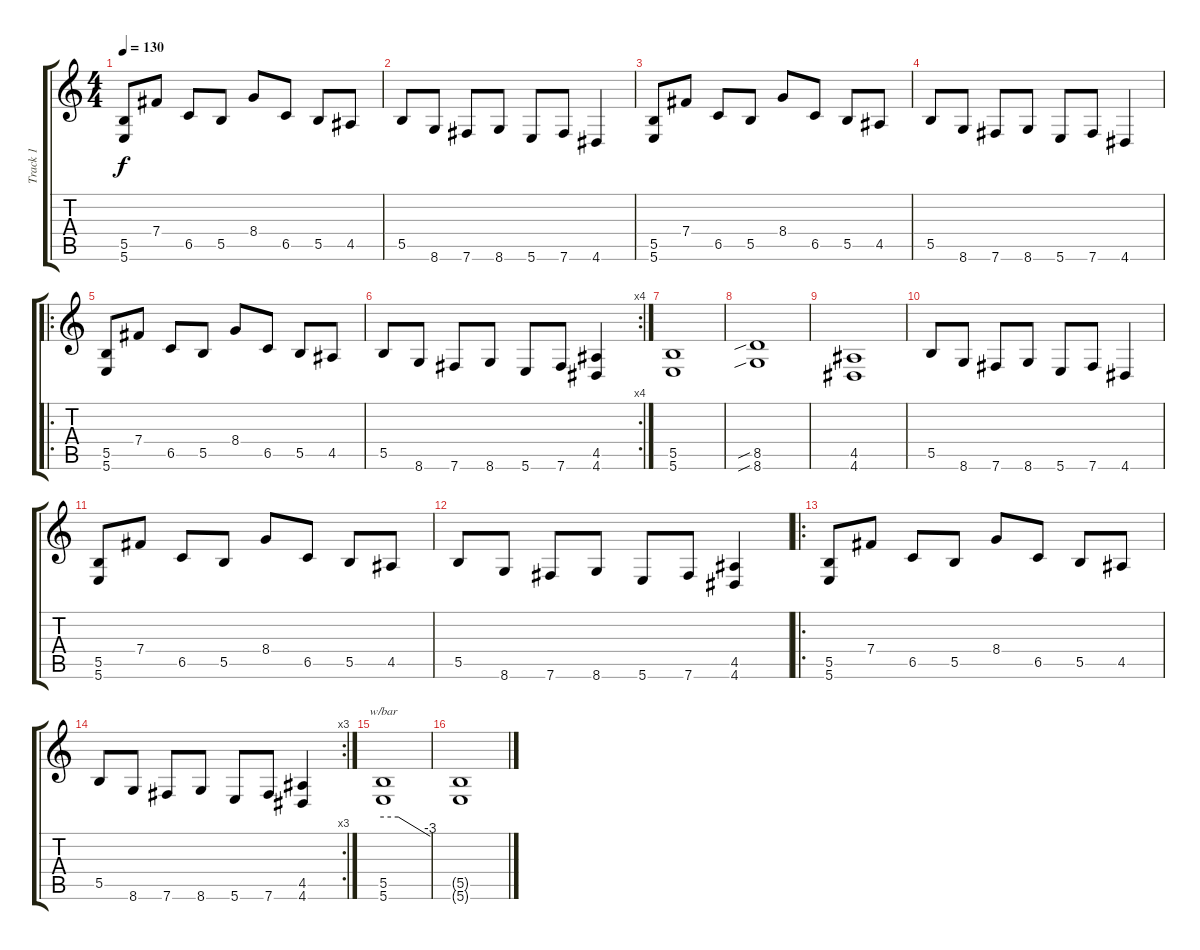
\track ("Track 1" "Track 1") {instrument distortionguitar}
\staff {score tabs}
\tuning (Db4 Ab3 E3 B2 Gb2 B1) {hide}
\ts (4 4)
\tempo 130
\clef g2
\ks c
(5.5 5.6).8{dy f instrument distortionguitar} 7.4.8 6.5.8 5.5.8 8.4.8 6.5.8 5.5.8 4.5.8 |
5.5.8 8.6.8 7.6.8 8.6.8 5.6.8 7.6.8 4.6.4 |
(5.5 5.6).8 7.4.8 6.5.8 5.5.8 8.4.8 6.5.8 5.5.8 4.5.8 |
5.5.8 8.6.8 7.6.8 8.6.8 5.6.8 7.6.8 4.6.4 |
\ro
(5.5 5.6).8 7.4.8 6.5.8 5.5.8 8.4.8 6.5.8 5.5.8 4.5.8 |
\rc 4
5.5.8 8.6.8 7.6.8 8.6.8 5.6.8 7.6.8 (4.5 4.6).4 |
(5.5 5.6).1 |
(8.5{sib} 8.6{sib}).1 |
(4.5 4.6).1 |
5.5.8 8.6.8 7.6.8 8.6.8 5.6.8 7.6.8 4.6.4 |
(5.5 5.6).8 7.4.8 6.5.8 5.5.8 8.4.8 6.5.8 5.5.8 4.5.8 |
5.5.8 8.6.8 7.6.8 8.6.8 5.6.8 7.6.8 (4.5 4.6).4 |
\ro
(5.5 5.6).8 7.4.8 6.5.8 5.5.8 8.4.8 6.5.8 5.5.8 4.5.8 |
\rc 3
5.5.8 8.6.8 7.6.8 8.6.8 5.6.8 7.6.8 (4.5 4.6).4 |
(5.5 5.6).1{tbe (custom default 0 0 19 0 60 -12)} |
(5.5{t} 5.6{t}).1
